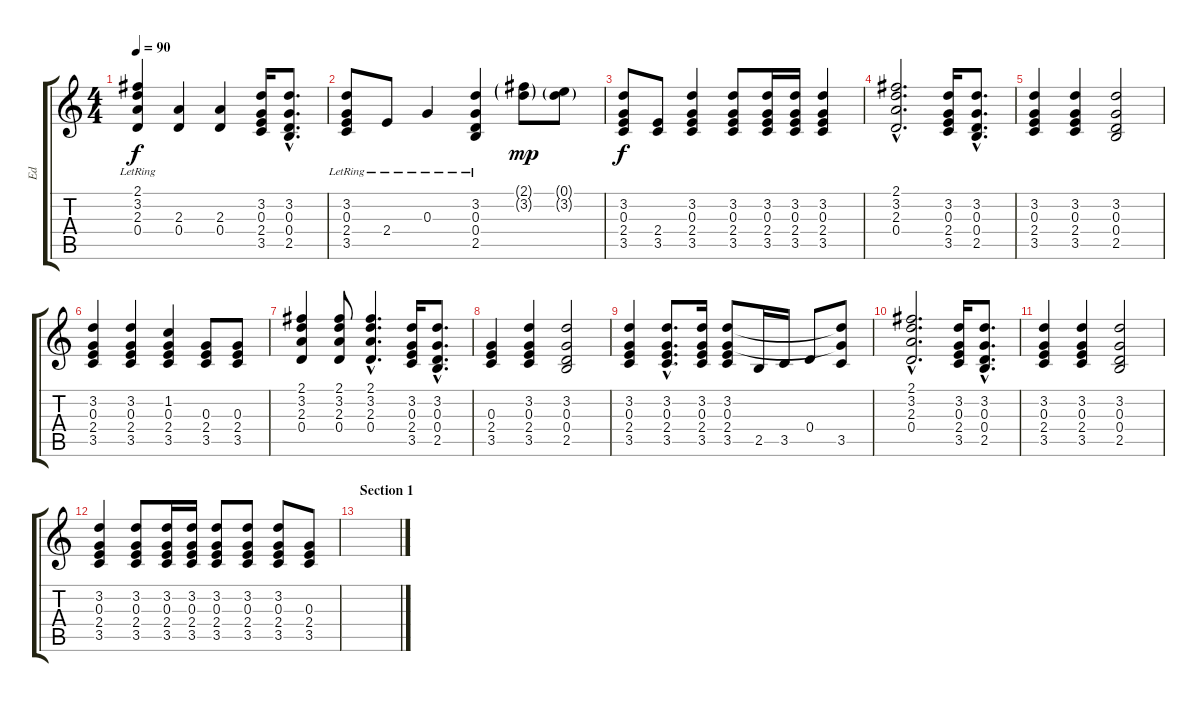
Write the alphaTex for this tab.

\track ("Ed" "Ed") {instrument overdrivenguitar}
\staff {score tabs}
\tuning (E4 B3 G3 D3 A2 E2) {hide}
\ts (4 4)
\tempo 90
\clef g2
\ks c
(2.1{lr} 3.2{lr} 2.3 0.4).4{dy f instrument overdrivenguitar} (2.3 0.4).4 (2.3 0.4).4 (3.2 0.3 2.4 3.5).16 (3.2{hac} 0.3{hac} 0.4{hac} 2.5{hac}).8{d} |
(3.2{lr} 0.3{lr} 2.4{lr} 3.5{lr}).8 2.4{lr}.8 0.3{lr}.4 (3.2{lr} 0.3{lr} 0.4{lr} 2.5{lr}).4 (2.1{g} 3.2{g}).8{dy mp} (0.1{g} 3.2{g}).8 |
(3.2 0.3 2.4 3.5).8{dy f} (2.4 3.5).8 (3.2 0.3 2.4 3.5).4 (3.2 0.3 2.4 3.5).8 (3.2 0.3 2.4 3.5).16 (3.2 0.3 2.4 3.5).16 (3.2 0.3 2.4 3.5).4 |
(2.1{hac} 3.2{hac} 2.3{hac} 0.4{hac}).2{d} (3.2 0.3 2.4 3.5).16 (3.2{hac} 0.3{hac} 0.4{hac} 2.5{hac}).8{d} |
(3.2 0.3 2.4 3.5).4 (3.2 0.3 2.4 3.5).4 (3.2 0.3 0.4 2.5).2 |
(3.2 0.3 2.4 3.5).4 (3.2 0.3 2.4 3.5).4 (1.2 0.3 2.4 3.5).4 (0.3 2.4 3.5).8 (0.3 2.4 3.5).8 |
(2.1 3.2 2.3 0.4).4 (2.1 3.2 2.3 0.4).8 (2.1{hac} 3.2{hac} 2.3{hac} 0.4{hac}).4{d} (3.2 0.3 2.4 3.5).16 (3.2{hac} 0.3{hac} 0.4{hac} 2.5{hac}).8{d} |
(0.3 2.4 3.5).4 (3.2 0.3 2.4 3.5).4 (3.2 0.3 0.4 2.5).2 |
(3.2 0.3 2.4 3.5).4 (3.2{hac} 0.3{hac} 2.4{hac} 3.5{hac}).8{d} (3.2 0.3 2.4 3.5).16 (3.2 0.3 2.4 3.5).8 2.5.16 3.5.16 0.4.8 (3.2{t} 0.3{t} 3.5).8 |
(2.1{hac} 3.2{hac} 2.3{hac} 0.4{hac}).2{d} (3.2 0.3 2.4 3.5).16 (3.2{hac} 0.3{hac} 0.4{hac} 2.5{hac}).8{d} |
(3.2 0.3 2.4 3.5).4 (3.2 0.3 2.4 3.5).4 (3.2 0.3 0.4 2.5).2 |
(3.2 0.3 2.4 3.5).4 (3.2 0.3 2.4 3.5).8 (3.2 0.3 2.4 3.5).16 (3.2 0.3 2.4 3.5).16 (3.2 0.3 2.4 3.5).8 (3.2 0.3 2.4 3.5).8 (3.2 0.3 2.4 3.5).8 (0.3 2.4 3.5).8 |
\section ("" "Section 1")
